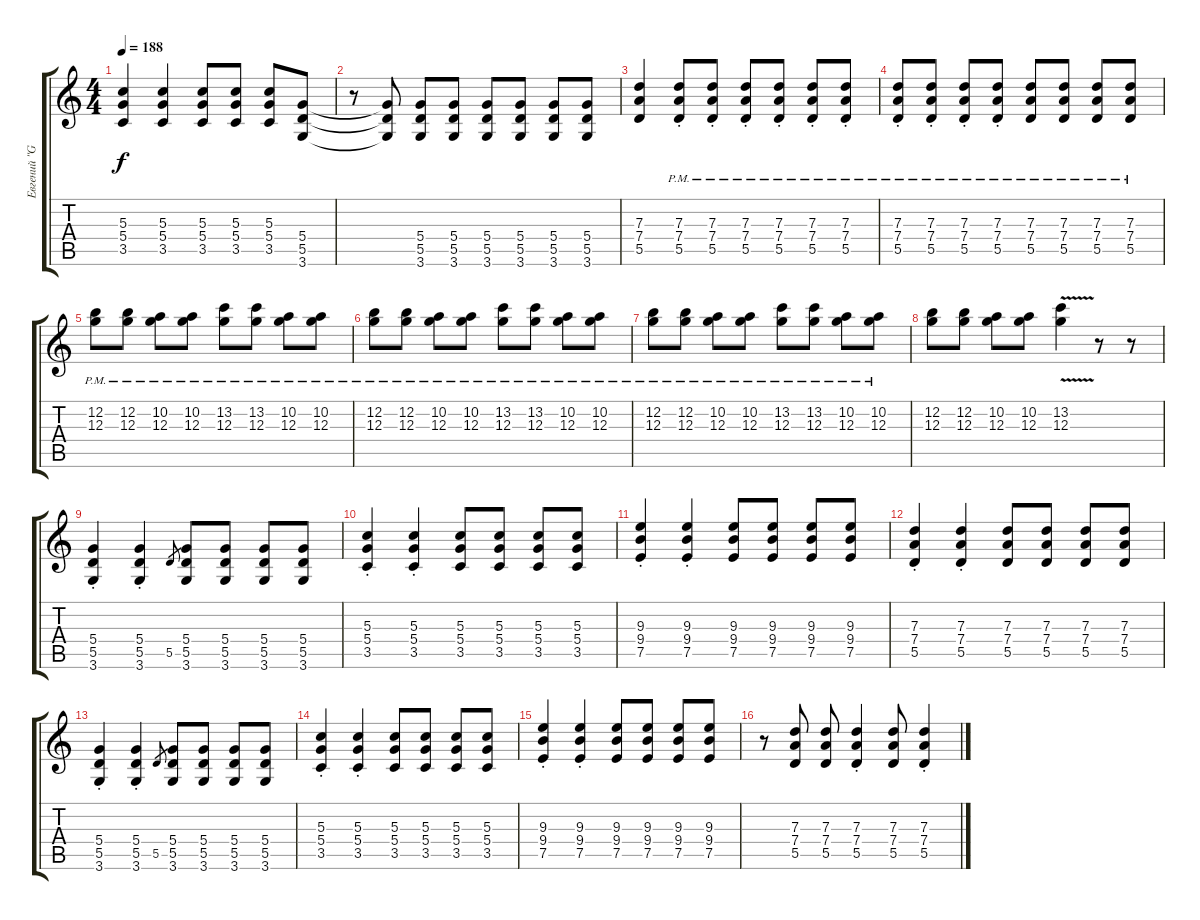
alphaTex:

\track ("Евгений \"Green\" Жигулёв" "Евгений \"G") {instrument overdrivenguitar}
\staff {score tabs}
\tuning (E4 B3 G3 D3 A2 E2) {hide}
\ts (4 4)
\tempo 188
\clef g2
\ks c
(5.3 5.4 3.5).4{dy f} (5.3 5.4 3.5).4 (5.3 5.4 3.5).8 (5.3 5.4 3.5).8 (5.3 5.4 3.5).8 (5.4 5.5 3.6).8 |
r.8 (5.4{t} 5.5{t} 3.6{t}).8 (5.4 5.5 3.6).8 (5.4 5.5 3.6).8 (5.4 5.5 3.6).8 (5.4 5.5 3.6).8 (5.4 5.5 3.6).8 (5.4 5.5 3.6).8 |
(7.3 7.4 5.5).4 (7.3{pm st} 7.4{pm st} 5.5{pm st}).8 (7.3{pm st} 7.4{pm st} 5.5{pm st}).8 (7.3{pm st} 7.4{pm st} 5.5{pm st}).8 (7.3{pm st} 7.4{pm st} 5.5{pm st}).8 (7.3{pm st} 7.4{pm st} 5.5{pm st}).8 (7.3{pm st} 7.4{pm st} 5.5{pm st}).8 |
(7.3{pm st} 7.4{pm st} 5.5{pm st}).8 (7.3{pm st} 7.4{pm st} 5.5{pm st}).8 (7.3{pm st} 7.4{pm st} 5.5{pm st}).8 (7.3{pm st} 7.4{pm st} 5.5{pm st}).8 (7.3{pm} 7.4{pm} 5.5{pm}).8 (7.3{pm} 7.4{pm} 5.5{pm}).8 (7.3{pm} 7.4{pm} 5.5{pm}).8 (7.3{pm} 7.4{pm} 5.5{pm}).8 |
(12.2{pm} 12.3{pm}).8 (12.2{pm} 12.3{pm}).8 (10.2{pm} 12.3{pm}).8 (10.2{pm} 12.3{pm}).8 (13.2{pm} 12.3{pm}).8 (13.2{pm} 12.3{pm}).8 (10.2{pm} 12.3{pm}).8 (10.2{pm} 12.3{pm}).8 |
(12.2{pm} 12.3{pm}).8 (12.2{pm} 12.3{pm}).8 (10.2{pm} 12.3{pm}).8 (10.2{pm} 12.3{pm}).8 (13.2{pm} 12.3{pm}).8 (13.2{pm} 12.3{pm}).8 (10.2{pm} 12.3{pm}).8 (10.2{pm} 12.3{pm}).8 |
(12.2{pm} 12.3{pm}).8 (12.2{pm} 12.3{pm}).8 (10.2{pm} 12.3{pm}).8 (10.2{pm} 12.3{pm}).8 (13.2{pm} 12.3{pm}).8 (13.2{pm} 12.3{pm}).8 (10.2{pm} 12.3{pm}).8 (10.2{pm} 12.3{pm}).8 |
(12.2 12.3).8 (12.2 12.3).8 (10.2 12.3).8 (10.2 12.3).8 (13.2 12.3{v}).4 r.8 r.8 |
(5.4{st} 5.5{st} 3.6{st}).4 (5.4{st} 5.5{st} 3.6{st}).4 5.5.8{gr} (5.4 5.5 3.6).8 (5.4 5.5 3.6).8 (5.4 5.5 3.6).8 (5.4 5.5 3.6).8 |
(5.3{st} 5.4{st} 3.5{st}).4 (5.3{st} 5.4{st} 3.5{st}).4 (5.3 5.4 3.5).8 (5.3 5.4 3.5).8 (5.3 5.4 3.5).8 (5.3 5.4 3.5).8 |
(9.3{st} 9.4{st} 7.5{st}).4 (9.3{st} 9.4{st} 7.5{st}).4 (9.3 9.4 7.5).8 (9.3 9.4 7.5).8 (9.3 9.4 7.5).8 (9.3 9.4 7.5).8 |
(7.3{st} 7.4{st} 5.5{st}).4 (7.3{st} 7.4{st} 5.5{st}).4 (7.3 7.4 5.5).8 (7.3 7.4 5.5).8 (7.3 7.4 5.5).8 (7.3 7.4 5.5).8 |
(5.4{st} 5.5{st} 3.6{st}).4 (5.4{st} 5.5{st} 3.6{st}).4 5.5.8{gr} (5.4 5.5 3.6).8 (5.4 5.5 3.6).8 (5.4 5.5 3.6).8 (5.4 5.5 3.6).8 |
(5.3{st} 5.4{st} 3.5{st}).4 (5.3{st} 5.4{st} 3.5{st}).4 (5.3 5.4 3.5).8 (5.3 5.4 3.5).8 (5.3 5.4 3.5).8 (5.3 5.4 3.5).8 |
(9.3{st} 9.4{st} 7.5{st}).4 (9.3{st} 9.4{st} 7.5{st}).4 (9.3 9.4 7.5).8 (9.3 9.4 7.5).8 (9.3 9.4 7.5).8 (9.3 9.4 7.5).8 |
r.8 (7.3 7.4 5.5).8 (7.3 7.4 5.5).8 (7.3{st} 7.4{st} 5.5{st}).4 (7.3 7.4 5.5).8 (7.3{st} 7.4{st} 5.5{st}).4
